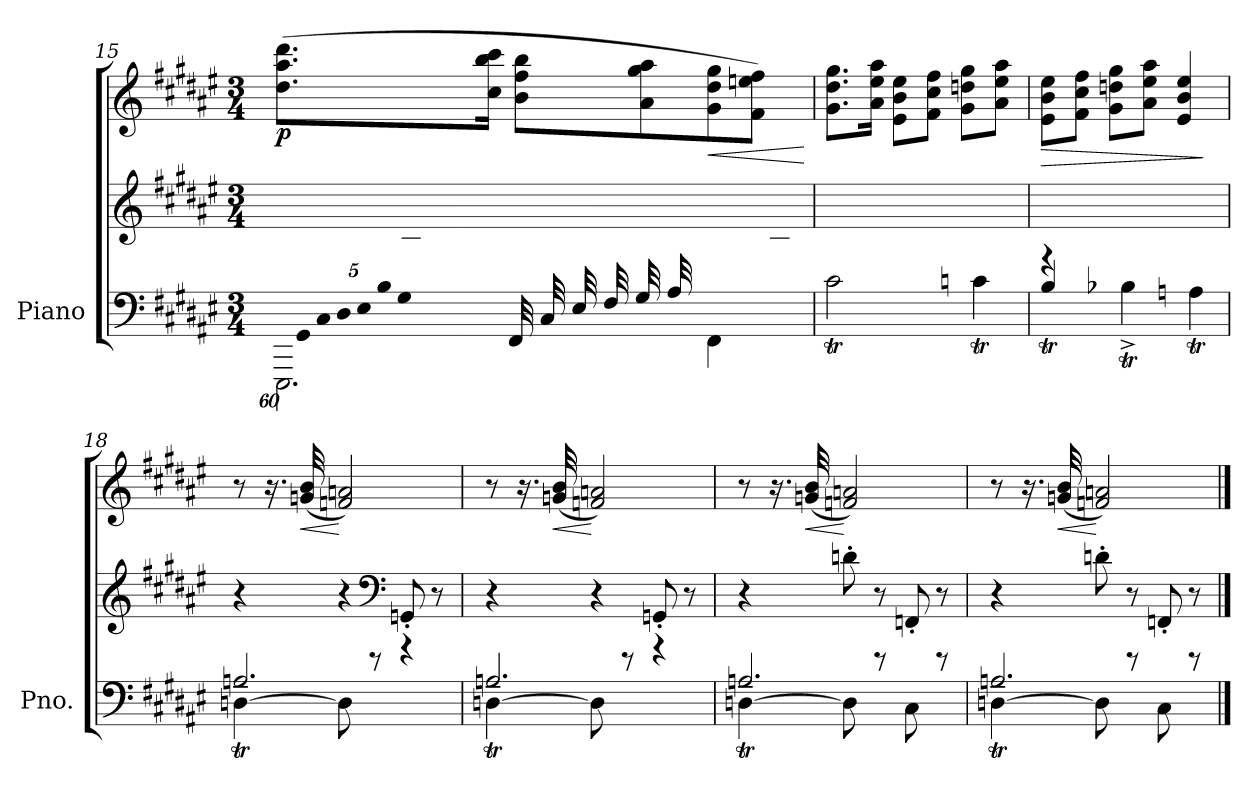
**kern	**kern	**kern	**dynam
*part1	*part1	*part1	*part1
*staff3	*staff2	*staff1	*staff1/2/3
*I"Piano	*	*	*
*I'Pno.	*	*	*
!!LO:LB:g=z
*clefF4	*clefG2	*clefG2	*
*k[f#c#g#d#a#e#]	*k[f#c#g#d#a#e#]	*k[f#c#g#d#a#e#]	*
*M3/4	*M3/4	*M3/4	*
=15	=15	=15	=15
*^	*	*	*
*	*Xbrackettup	*	*	*
!	!LO:N:vis=32	!	!	!LO:DY:b
*	*^	*	*	*
(>2.EEE#\	960%37EEE#/LLLyy	4ryy	960%91ryy	(>8.dd#\ 8.aa#\ 8.ddd#\L	p
!	!LO:N:vis=128	!	!	!	!
.	320%3GG#/LL	.	.	.	.
!	!LO:N:vis=128	!	!	!	!
.	320%3C#/	.	.	.	.
!	!LO:N:vis=128	!	!	!	!
.	320%3D#/	.	.	.	.
!	!LO:N:vis=128	!	!	!	!
.	320%3E#/	.	.	.	.
!	!LO:N:vis=128	!	!	!	!
.	320%3B/	.	.	.	.
!	!LO:N:vis=128	!	!	!	!
.	320%3G#/	.	.	.	.
!	!	!	!LO:N:vis=128	!	!
.	320%129ryy	.	320%3c#/	.	.
!	!	!	!LO:N:vis=128	!	!
.	.	.	320%3d#/	.	.
!	!	!	!LO:N:vis=128	!	!
.	.	.	320%3e#/JJJJJ	.	.
.	.	.	8r	.	.
.	.	.	.	16cc#\ 16bb\ 16ccc#\Jk	.
.	.	.	4r	.	.
.	.	4ryy	.	8b\ 8ff#\ 8bb\L	.
.	.	.	.	8a#\ 8gg#\ 8aa#\	.
.	32FF#/LLL	.	8.ryy	.	.
!	!	!	!	!	!LO:HP:b
.	.	4FF#\	.	8g#\ 8dd#\ 8gg#\	<
.	32C#/	.	.	.	.
.	32E#/	.	.	.	.
.	32F#/	.	.	.	.
.	32G#/	.	.	.	.
.	.	.	.	8f#\ 8een\ 8ff#\J)	.
.	32A#/	.	.	.	.
.	480%31ryy	.	32c#/	.	.
.	.	.	32e#/JJJ	.	.
.	.	.	480ryy	.	.
*v	*v	*v	*	*	*
.	.	.	[
=16	=16	=16	=16
*^	*	*	*
2ryy	2c#T\	2.ryy	8.g#\ 8.dd#\ 8.gg#\L	.
.	.	.	16a#\ 16ee#\ 16aa#\Jk	.
.	.	.	8e#\ 8b\ 8ee#\L	.
.	.	.	8f#\ 8cc#\ 8ff#\J	.
4dn\yy	4cnT\	.	8g#\ 8ddn\ 8gg#\L	.
.	.	.	8a#\ 8ee#\ 8aa#\J	.
=17	=17	=17	=17	=17
!	!	!	!	!LO:HP:b
4r	4BT/	2.ryy	8e#\ 8b\ 8ee#\L	>
.	.	.	8f#\ 8cc#\ 8ff#\J	.
4cn/yy	4B-XT^\	.	8g#\ 8ddn\ 8gg#\L	.
.	.	.	8a#\ 8ee#\ 8aa#\J	.
4Bn\yy	4AnT\	.	4e#/ 4b/ 4ee#/)	.
*v	*v	*	*	*
.	.	.	]
!!LO:PB:g=z
=18	=18	=18	=18
*^	*	*	*
[4Dn~\	2.AnT/	4r	8r	.
.	.	.	16.r	.
!	!	!	!	!LO:HP:b
.	.	.	(<32gn/ 32b/	<
8D\]	.	4r	2fn/ 2an/)	[
8r	.	.	.	.
*	*	*clefF4	*	*
4r	.	8GGn'/	.	.
.	.	8r	.	.
=19	=19	=19	=19	=19
[4Dn~\	2.AnT/	4r	8r	.
.	.	.	16.r	.
!	!	!	!	!LO:HP:b
.	.	.	(<32gn/ 32b/	<
8D\]	.	4r	2fn/ 2an/)	[
8r	.	.	.	.
4r	.	8GGn'/	.	.
.	.	8r	.	.
=20	=20	=20	=20	=20
[4Dn~\	2.AnT/	4r	8r	.
.	.	.	16.r	.
!	!	!	!	!LO:HP:b
.	.	.	(<32gn/ 32b/	<
8D\]	.	8dn'\	2fn/ 2an/)	[
8r	.	8r	.	.
8C#\	.	8FFn'/	.	.
8r	.	8r	.	.
!!LO:LB:g=z
=21	=21	=21	=21	=21
[4Dn~\	2.AnT/	4r	8r	.
.	.	.	16.r	.
!	!	!	!	!LO:HP:b
.	.	.	(<32gn/ 32b/	<
8D\]	.	8dn'\	2fn/ 2an/)	[
8r	.	8r	.	.
8C#\	.	8FFn'/	.	.
8r	.	8r	.	.
*v	*v	*	*	*
==	==	==	==
*-	*-	*-	*-
